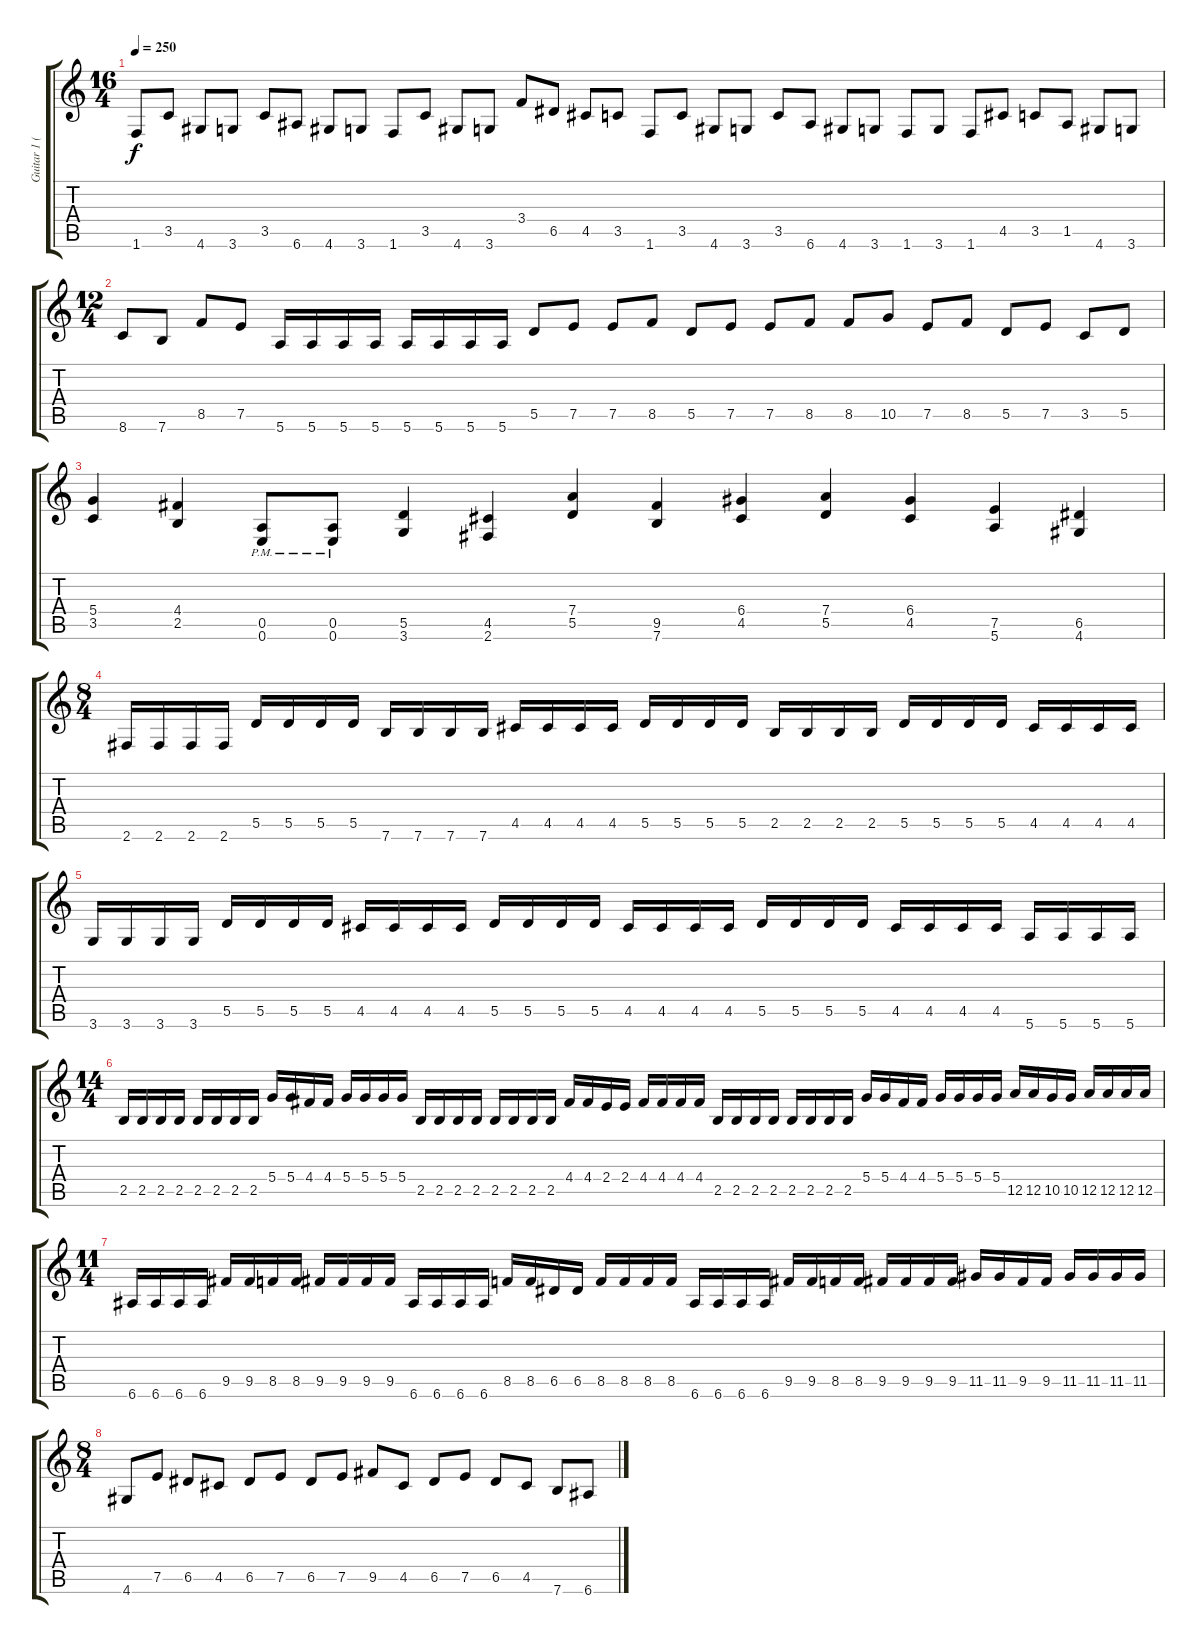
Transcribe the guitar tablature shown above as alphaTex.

\track ("Guitar 1 (Matt Sotelo)" "Guitar 1 (") {instrument distortionguitar}
\staff {score tabs}
\tuning (E4 B3 G3 D3 A2 E2) {hide}
\ts (16 4)
\tempo 250
\clef g2
\ks c
1.6.8{dy f} 3.5.8 4.6.8 3.6.8 3.5.8 6.6.8 4.6.8 3.6.8 1.6.8 3.5.8 4.6.8 3.6.8 3.4.8 6.5.8 4.5.8 3.5.8 1.6.8 3.5.8 4.6.8 3.6.8 3.5.8 6.6.8 4.6.8 3.6.8 1.6.8 3.6.8 1.6.8 4.5.8 3.5.8 1.5.8 4.6.8 3.6.8 |
\ts (12 4)
8.6.8 7.6.8 8.5.8 7.5.8 5.6.16 5.6.16 5.6.16 5.6.16 5.6.16 5.6.16 5.6.16 5.6.16 5.5.8 7.5.8 7.5.8 8.5.8 5.5.8 7.5.8 7.5.8 8.5.8 8.5.8 10.5.8 7.5.8 8.5.8 5.5.8 7.5.8 3.5.8 5.5.8 |
(5.4 3.5).4 (4.4 2.5).4 (0.5{pm} 0.6{pm}).8 (0.5{pm} 0.6{pm}).8 (5.5 3.6).4 (4.5 2.6).4 (7.4 5.5).4 (9.5 7.6).4 (6.4 4.5).4 (7.4 5.5).4 (6.4 4.5).4 (7.5 5.6).4 (6.5 4.6).4 |
\ts (8 4)
2.6.16 2.6.16 2.6.16 2.6.16 5.5.16 5.5.16 5.5.16 5.5.16 7.6.16 7.6.16 7.6.16 7.6.16 4.5.16 4.5.16 4.5.16 4.5.16 5.5.16 5.5.16 5.5.16 5.5.16 2.5.16 2.5.16 2.5.16 2.5.16 5.5.16 5.5.16 5.5.16 5.5.16 4.5.16 4.5.16 4.5.16 4.5.16 |
3.6.16 3.6.16 3.6.16 3.6.16 5.5.16 5.5.16 5.5.16 5.5.16 4.5.16 4.5.16 4.5.16 4.5.16 5.5.16 5.5.16 5.5.16 5.5.16 4.5.16 4.5.16 4.5.16 4.5.16 5.5.16 5.5.16 5.5.16 5.5.16 4.5.16 4.5.16 4.5.16 4.5.16 5.6.16 5.6.16 5.6.16 5.6.16 |
\ts (14 4)
2.5.16 2.5.16 2.5.16 2.5.16 2.5.16 2.5.16 2.5.16 2.5.16 5.4.16 5.4.16 4.4.16 4.4.16 5.4.16 5.4.16 5.4.16 5.4.16 2.5.16 2.5.16 2.5.16 2.5.16 2.5.16 2.5.16 2.5.16 2.5.16 4.4.16 4.4.16 2.4.16 2.4.16 4.4.16 4.4.16 4.4.16 4.4.16 2.5.16 2.5.16 2.5.16 2.5.16 2.5.16 2.5.16 2.5.16 2.5.16 5.4.16 5.4.16 4.4.16 4.4.16 5.4.16 5.4.16 5.4.16 5.4.16 12.5.16 12.5.16 10.5.16 10.5.16 12.5.16 12.5.16 12.5.16 12.5.16 |
\ts (11 4)
6.6.16 6.6.16 6.6.16 6.6.16 9.5.16 9.5.16 8.5.16 8.5.16 9.5.16 9.5.16 9.5.16 9.5.16 6.6.16 6.6.16 6.6.16 6.6.16 8.5.16 8.5.16 6.5.16 6.5.16 8.5.16 8.5.16 8.5.16 8.5.16 6.6.16 6.6.16 6.6.16 6.6.16 9.5.16 9.5.16 8.5.16 8.5.16 9.5.16 9.5.16 9.5.16 9.5.16 11.5.16 11.5.16 9.5.16 9.5.16 11.5.16 11.5.16 11.5.16 11.5.16 |
\ts (8 4)
4.6.8 7.5.8 6.5.8 4.5.8 6.5.8 7.5.8 6.5.8 7.5.8 9.5.8 4.5.8 6.5.8 7.5.8 6.5.8 4.5.8 7.6.8 6.6.8
